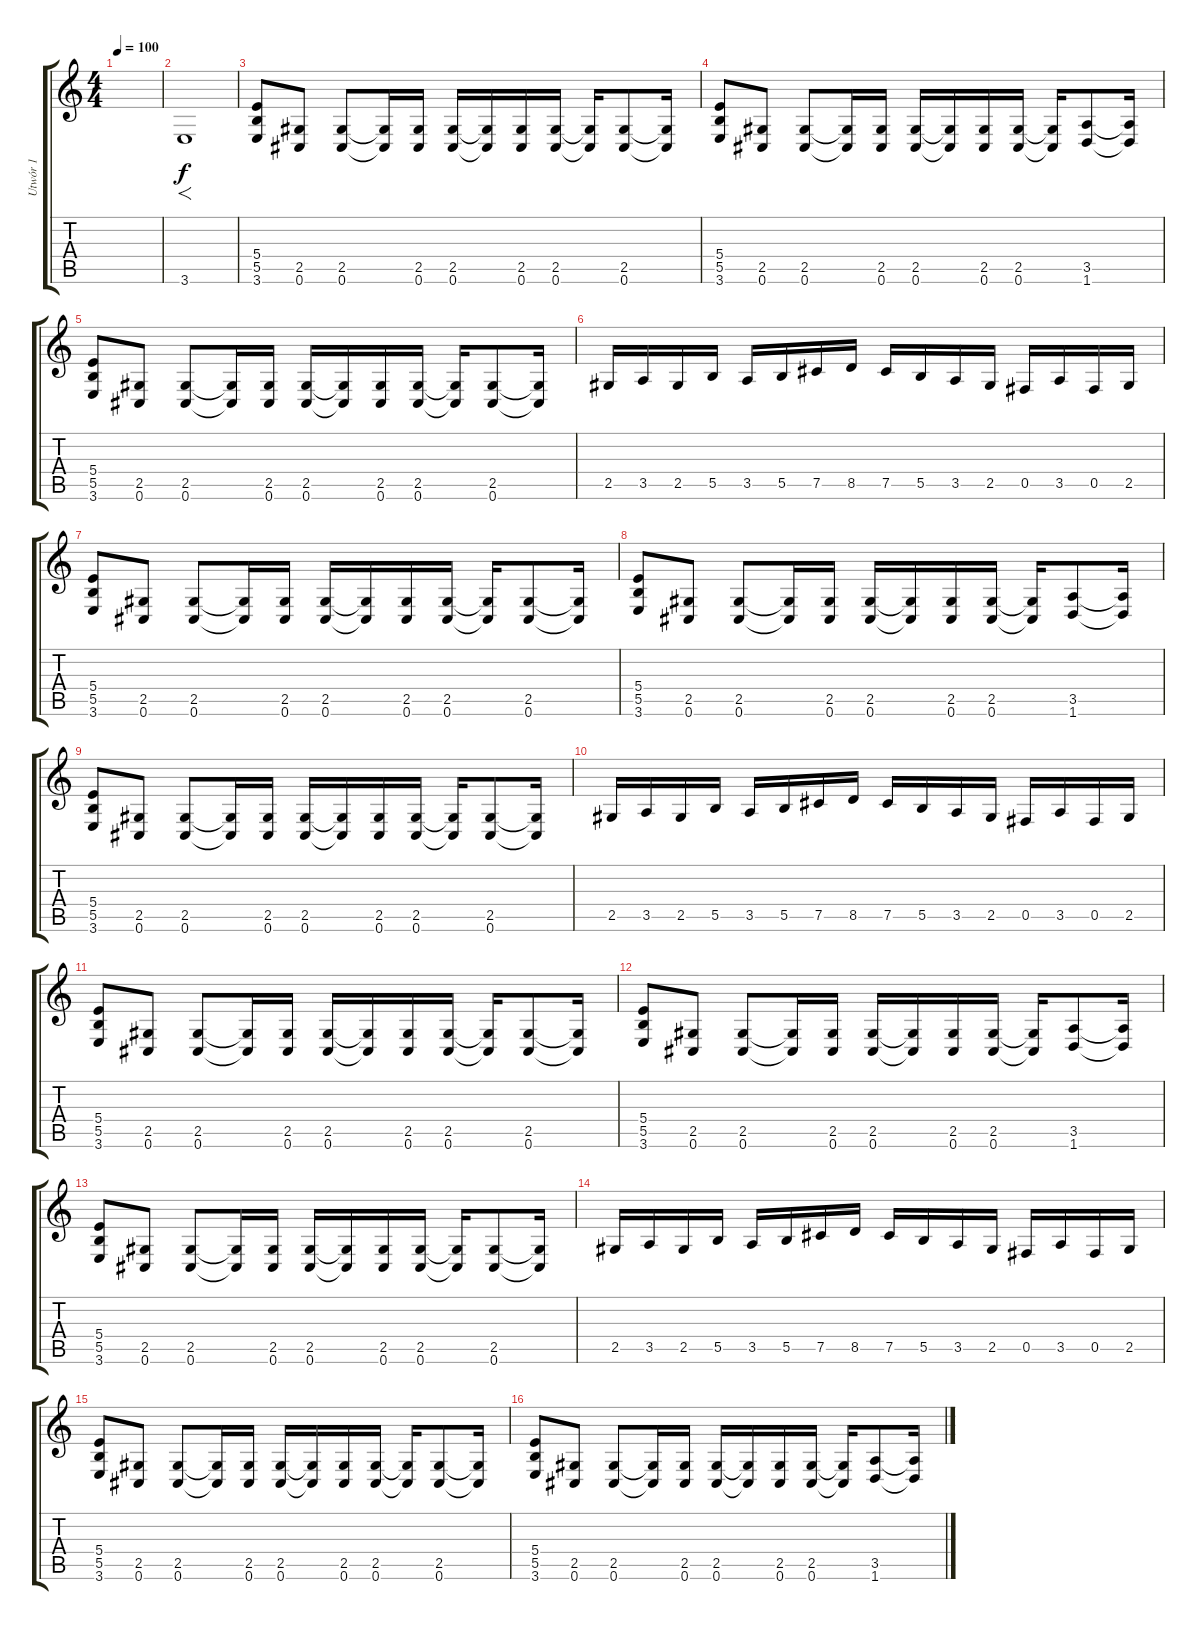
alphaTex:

\track ("Utwór 1" "Utwór 1") {instrument overdrivenguitar}
\staff {score tabs}
\tuning (Db4 Ab3 E3 B2 Gb2 Db2) {hide}
\ts (4 4)
\tempo 100
\clef g2
\ks c
|
3.6.1{f} |
(5.4 5.5 3.6).8 (2.5 0.6).8 (2.5 0.6).8 (2.5{t} 0.6{t}).16 (2.5 0.6).16 (2.5 0.6).16 (2.5{t} 0.6{t}).16 (2.5 0.6).16 (2.5 0.6).16 (2.5{t} 0.6{t}).16 (2.5 0.6).8 (2.5{t} 0.6{t}).16 |
(5.4 5.5 3.6).8 (2.5 0.6).8 (2.5 0.6).8 (2.5{t} 0.6{t}).16 (2.5 0.6).16 (2.5 0.6).16 (2.5{t} 0.6{t}).16 (2.5 0.6).16 (2.5 0.6).16 (2.5{t} 0.6{t}).16 (3.5 1.6).8 (3.5{t} 1.6{t}).16 |
(5.4 5.5 3.6).8 (2.5 0.6).8 (2.5 0.6).8 (2.5{t} 0.6{t}).16 (2.5 0.6).16 (2.5 0.6).16 (2.5{t} 0.6{t}).16 (2.5 0.6).16 (2.5 0.6).16 (2.5{t} 0.6{t}).16 (2.5 0.6).8 (2.5{t} 0.6{t}).16 |
2.5.16 3.5.16 2.5.16 5.5.16 3.5.16 5.5.16 7.5.16 8.5.16 7.5.16 5.5.16 3.5.16 2.5.16 0.5.16 3.5.16 0.5.16 2.5.16 |
(5.4 5.5 3.6).8 (2.5 0.6).8 (2.5 0.6).8 (2.5{t} 0.6{t}).16 (2.5 0.6).16 (2.5 0.6).16 (2.5{t} 0.6{t}).16 (2.5 0.6).16 (2.5 0.6).16 (2.5{t} 0.6{t}).16 (2.5 0.6).8 (2.5{t} 0.6{t}).16 |
(5.4 5.5 3.6).8 (2.5 0.6).8 (2.5 0.6).8 (2.5{t} 0.6{t}).16 (2.5 0.6).16 (2.5 0.6).16 (2.5{t} 0.6{t}).16 (2.5 0.6).16 (2.5 0.6).16 (2.5{t} 0.6{t}).16 (3.5 1.6).8 (3.5{t} 1.6{t}).16 |
(5.4 5.5 3.6).8 (2.5 0.6).8 (2.5 0.6).8 (2.5{t} 0.6{t}).16 (2.5 0.6).16 (2.5 0.6).16 (2.5{t} 0.6{t}).16 (2.5 0.6).16 (2.5 0.6).16 (2.5{t} 0.6{t}).16 (2.5 0.6).8 (2.5{t} 0.6{t}).16 |
2.5.16 3.5.16 2.5.16 5.5.16 3.5.16 5.5.16 7.5.16 8.5.16 7.5.16 5.5.16 3.5.16 2.5.16 0.5.16 3.5.16 0.5.16 2.5.16 |
(5.4 5.5 3.6).8 (2.5 0.6).8 (2.5 0.6).8 (2.5{t} 0.6{t}).16 (2.5 0.6).16 (2.5 0.6).16 (2.5{t} 0.6{t}).16 (2.5 0.6).16 (2.5 0.6).16 (2.5{t} 0.6{t}).16 (2.5 0.6).8 (2.5{t} 0.6{t}).16 |
(5.4 5.5 3.6).8 (2.5 0.6).8 (2.5 0.6).8 (2.5{t} 0.6{t}).16 (2.5 0.6).16 (2.5 0.6).16 (2.5{t} 0.6{t}).16 (2.5 0.6).16 (2.5 0.6).16 (2.5{t} 0.6{t}).16 (3.5 1.6).8 (3.5{t} 1.6{t}).16 |
(5.4 5.5 3.6).8 (2.5 0.6).8 (2.5 0.6).8 (2.5{t} 0.6{t}).16 (2.5 0.6).16 (2.5 0.6).16 (2.5{t} 0.6{t}).16 (2.5 0.6).16 (2.5 0.6).16 (2.5{t} 0.6{t}).16 (2.5 0.6).8 (2.5{t} 0.6{t}).16 |
2.5.16 3.5.16 2.5.16 5.5.16 3.5.16 5.5.16 7.5.16 8.5.16 7.5.16 5.5.16 3.5.16 2.5.16 0.5.16 3.5.16 0.5.16 2.5.16 |
(5.4 5.5 3.6).8 (2.5 0.6).8 (2.5 0.6).8 (2.5{t} 0.6{t}).16 (2.5 0.6).16 (2.5 0.6).16 (2.5{t} 0.6{t}).16 (2.5 0.6).16 (2.5 0.6).16 (2.5{t} 0.6{t}).16 (2.5 0.6).8 (2.5{t} 0.6{t}).16 |
(5.4 5.5 3.6).8 (2.5 0.6).8 (2.5 0.6).8 (2.5{t} 0.6{t}).16 (2.5 0.6).16 (2.5 0.6).16 (2.5{t} 0.6{t}).16 (2.5 0.6).16 (2.5 0.6).16 (2.5{t} 0.6{t}).16 (3.5 1.6).8 (3.5{t} 1.6{t}).16
